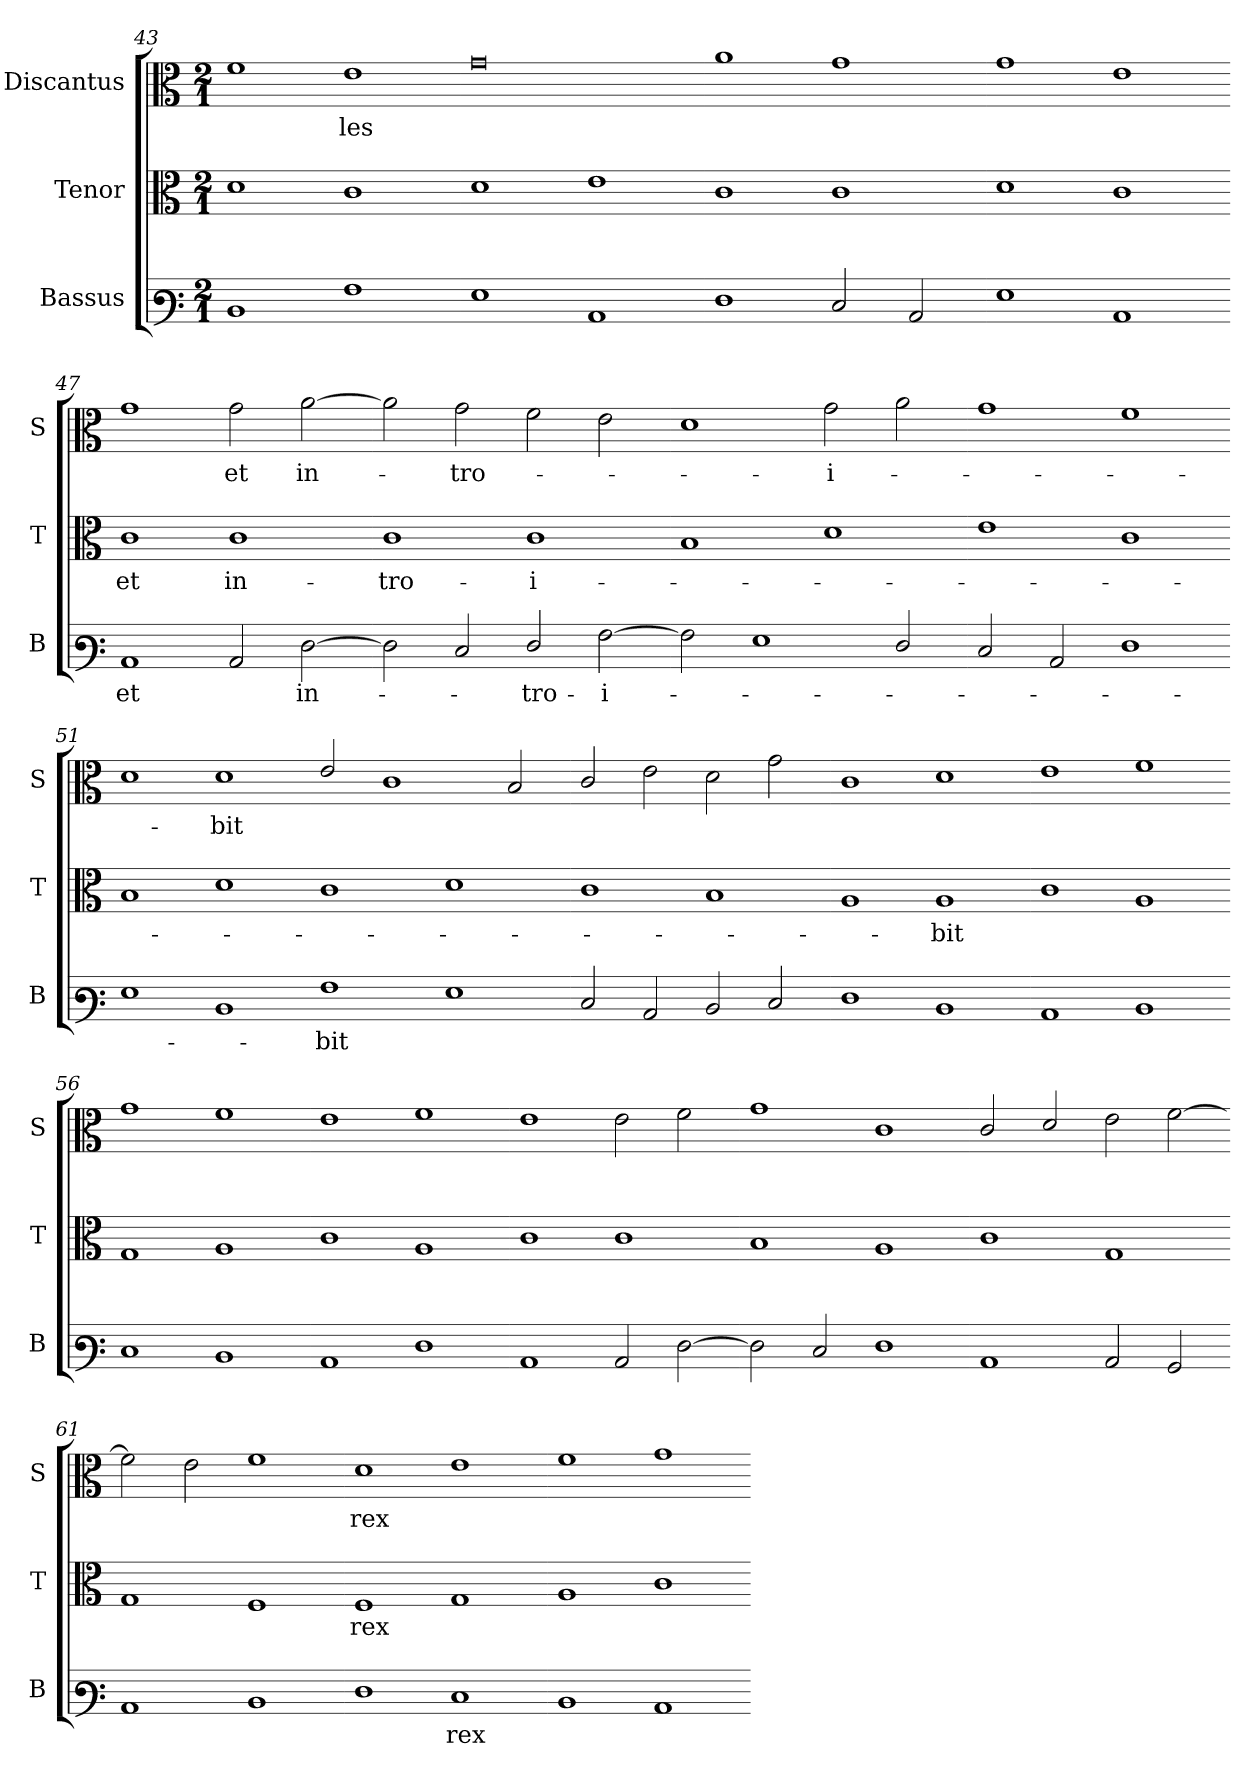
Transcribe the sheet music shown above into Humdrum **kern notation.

**kern	**text	**kern	**text	**kern	**text
*part3	*part3	*part2	*part2	*part1	*part1
*staff3	*staff3	*staff2	*staff2	*staff1	*staff1
*I"Bassus	*	*I"Tenor	*	*I"Discantus	*
*I'B	*	*I'T	*	*I'S	*
*clefF3	*	*clefC3	*	*clefC3	*
*k[]	*	*k[]	*	*k[]	*
*C:	*	*C:	*	*C:	*
*M2/1	*	*M2/1	*	*M2/1	*
=43	=43	=43	=43	=43	=43
1D	.	1d	.	1f	.
1A	.	1c	.	1e	-les
=44-	=44-	=44-	=44-	=44-	=44-
1G	.	1d	.	0g	.
1C	.	1e	.	.	.
=45-	=45-	=45-	=45-	=45-	=45-
1F	.	1c	.	1a	.
2E/	.	1c	.	1g	.
2C/	.	.	.	.	.
=46-	=46-	=46-	=46-	=46-	=46-
1G	.	1d	.	1g	.
1C	.	1c	.	1e	.
=47-	=47-	=47-	=47-	=47-	=47-
1C	et	1c	et	1g	.
2C/	.	1c	in-	2g\	et
[2F\	in-	.	.	[2a\	in-
=48-	=48-	=48-	=48-	=48-	=48-
2F\]	.	1c	-tro-	2a\]	.
2E/	.	.	.	2g\	-tro-
2F/	-tro-	1c	-i-	2f\	.
[2A\	i-	.	.	2e\	.
=49-	=49-	=49-	=49-	=49-	=49-
2A\]	.	1B	.	1d	.
1G	.	.	.	.	.
.	.	1d	.	2g\	-i-
2F/	.	.	.	2a\	.
=50-	=50-	=50-	=50-	=50-	=50-
2E/	.	1e	.	1g	.
2C/	.	.	.	.	.
1F	.	1c	.	1f	.
=51-	=51-	=51-	=51-	=51-	=51-
1G	.	1B	.	1d	.
1D	.	1d	.	1d	-bit
=52-	=52-	=52-	=52-	=52-	=52-
1A	-bit	1c	.	2e/	.
.	.	.	.	1c	.
1G	.	1d	.	.	.
.	.	.	.	2B/	.
=53-	=53-	=53-	=53-	=53-	=53-
2E/	.	1c	.	2c/	.
2C/	.	.	.	2e\	.
2D/	.	1B	.	2d\	.
2E/	.	.	.	2g\	.
=54-	=54-	=54-	=54-	=54-	=54-
1F	.	1A	.	1c	.
1D	.	1A	-bit	1d	.
=55-	=55-	=55-	=55-	=55-	=55-
1C	.	1c	.	1e	.
1D	.	1A	.	1f	.
=56-	=56-	=56-	=56-	=56-	=56-
1E	.	1G	.	1g	.
1D	.	1A	.	1f	.
=57-	=57-	=57-	=57-	=57-	=57-
1C	.	1c	.	1e	.
1F	.	1A	.	1f	.
=58-	=58-	=58-	=58-	=58-	=58-
1C	.	1c	.	1e	.
2C/	.	1c	.	2e\	.
[2F\	.	.	.	2f\	.
=59-	=59-	=59-	=59-	=59-	=59-
2F\]	.	1B	.	1g	.
2E/	.	.	.	.	.
1F	.	1A	.	1c	.
=60-	=60-	=60-	=60-	=60-	=60-
1C	.	1c	.	2c/	.
.	.	.	.	2d/	.
2C/	.	1G	.	2e\	.
2BB/	.	.	.	[2f\	.
=61-	=61-	=61-	=61-	=61-	=61-
1C	.	1G	.	2f\]	.
.	.	.	.	2e\	.
1D	.	1F	.	1f	.
=62-	=62-	=62-	=62-	=62-	=62-
1F	.	1F	rex	1d	rex
1E	rex	1G	.	1e	.
=63-	=63-	=63-	=63-	=63-	=63-
1D	.	1A	.	1f	.
1C	.	1c	.	1g	.
=-	=-	=-	=-	=-	=-
*-	*-	*-	*-	*-	*-
